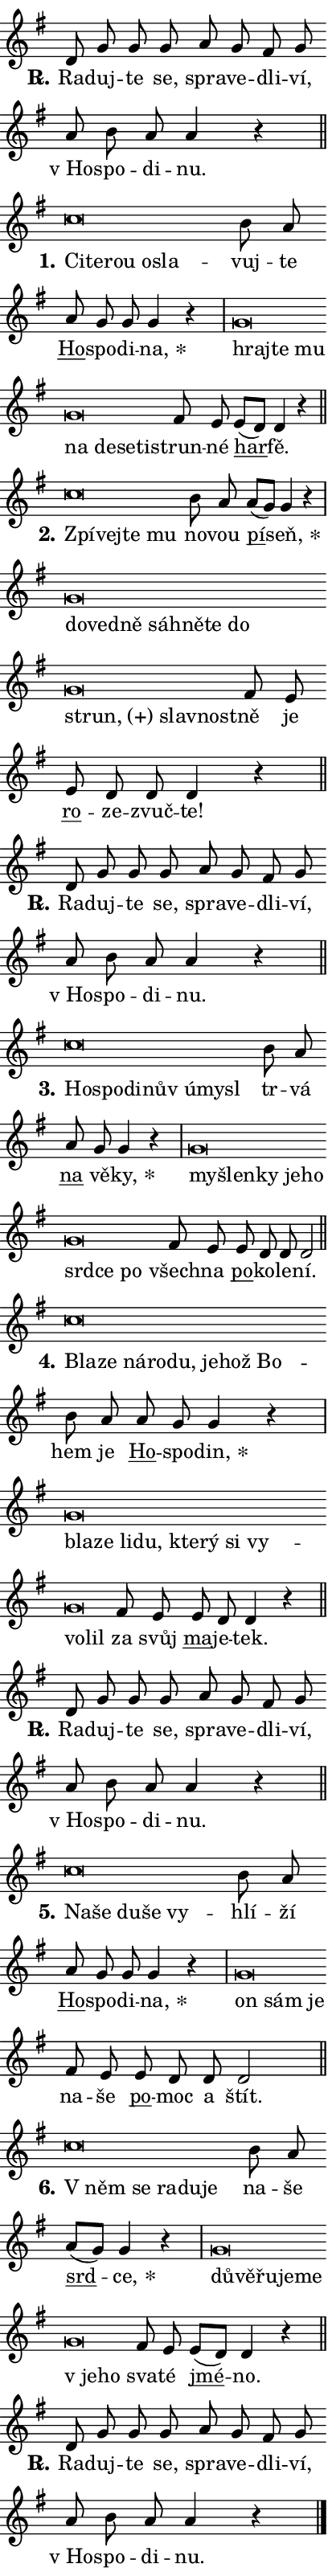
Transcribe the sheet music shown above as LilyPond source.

\version "2.24.0"
\header { tagline = "" }
\paper {
  indent = 0\cm
  top-margin = 0\cm
  right-margin = 0.13\cm % to fit lyric hyphens
  bottom-margin = 0\cm
  left-margin = 0\cm
  paper-width = 7\cm
  page-breaking = #ly:one-page-breaking
  system-system-spacing.basic-distance = #11
  score-system-spacing.basic-distance = #11
  ragged-last = ##f
}


%% Author: Thomas Morley
%% https://lists.gnu.org/archive/html/lilypond-user/2020-05/msg00002.html
#(define (line-position grob)
"Returns position of @var[grob} in current system:
   @code{'start}, if at first time-step
   @code{'end}, if at last time-step
   @code{'middle} otherwise
"
  (let* ((col (ly:item-get-column grob))
         (ln (ly:grob-object col 'left-neighbor))
         (rn (ly:grob-object col 'right-neighbor))
         (col-to-check-left (if (ly:grob? ln) ln col))
         (col-to-check-right (if (ly:grob? rn) rn col))
         (break-dir-left
           (and
             (ly:grob-property col-to-check-left 'non-musical #f)
             (ly:item-break-dir col-to-check-left)))
         (break-dir-right
           (and
             (ly:grob-property col-to-check-right 'non-musical #f)
             (ly:item-break-dir col-to-check-right))))
        (cond ((eqv? 1 break-dir-left) 'start)
              ((eqv? -1 break-dir-right) 'end)
              (else 'middle))))

#(define (tranparent-at-line-position vctor)
  (lambda (grob)
  "Relying on @code{line-position} select the relevant enry from @var{vctor}.
Used to determine transparency,"
    (case (line-position grob)
      ((end) (not (vector-ref vctor 0)))
      ((middle) (not (vector-ref vctor 1)))
      ((start) (not (vector-ref vctor 2))))))

noteHeadBreakVisibility =
#(define-music-function (break-visibility)(vector?)
"Makes @code{NoteHead}s transparent relying on @var{break-visibility}"
#{
  \override NoteHead.transparent =
    #(tranparent-at-line-position break-visibility)
#})

#(define delete-ledgers-for-transparent-note-heads
  (lambda (grob)
    "Reads whether a @code{NoteHead} is transparent.
If so this @code{NoteHead} is removed from @code{'note-heads} from
@var{grob}, which is supposed to be @code{LedgerLineSpanner}.
As a result ledgers are not printed for this @code{NoteHead}"
    (let* ((nhds-array (ly:grob-object grob 'note-heads))
           (nhds-list
             (if (ly:grob-array? nhds-array)
                 (ly:grob-array->list nhds-array)
                 '()))
           ;; Relies on the transparent-property being done before
           ;; Staff.LedgerLineSpanner.after-line-breaking is executed.
           ;; This is fragile ...
           (to-keep
             (remove
               (lambda (nhd)
                 (ly:grob-property nhd 'transparent #f))
               nhds-list)))
      ;; TODO find a better method to iterate over grob-arrays, similiar
      ;; to filter/remove etc for lists
      ;; For now rebuilt from scratch
      (set! (ly:grob-object grob 'note-heads)  '())
      (for-each
        (lambda (nhd)
          (ly:pointer-group-interface::add-grob grob 'note-heads nhd))
        to-keep))))

squashNotes = {
  \override NoteHead.X-extent = #'(-0.2 . 0.2)
  \override NoteHead.Y-extent = #'(-0.75 . 0)
  \override NoteHead.stencil =
    #(lambda (grob)
       (let ((pos (ly:grob-property grob 'staff-position)))
         (begin
           (if (< pos -7) (display "ERROR: Lower brevis then expected\n") (display ""))
           (if (<= pos -6) ly:text-interface::print ly:note-head::print))))
}
unSquashNotes = {
  \revert NoteHead.X-extent
  \revert NoteHead.Y-extent
  \revert NoteHead.stencil
}

hideNotes = \noteHeadBreakVisibility #begin-of-line-visible
unHideNotes = \noteHeadBreakVisibility #all-visible

% work-around for resetting accidentals
% https://lilypond.org/doc/v2.23/Documentation/notation/displaying-rhythms#unmetered-music
cadenzaMeasure = {
  \cadenzaOff
  \partial 1024 s1024
  \cadenzaOn
}

#(define-markup-command (accent layout props text) (markup?)
  "Underline accented syllable"
  (interpret-markup layout props
    #{\markup \override #'(offset . 4.3) \underline { #text }#}))

responsum = \markup \concat {
  "R" \hspace #-1.05 \path #0.1 #'((moveto 0 0.07) (lineto 0.9 0.8)) \hspace #0.05 "."
}

spaceSize = #0.6828661417322834 % exact space size for TeX Gyre Schola

\layout {
  \context {
    \Staff
    \remove "Time_signature_engraver"
    \override LedgerLineSpanner.after-line-breaking = #delete-ledgers-for-transparent-note-heads
  }
  \context {
    \Lyrics {
      \override LyricSpace.minimum-distance = \spaceSize
      \override LyricText.font-name = #"TeX Gyre Schola"
      \override LyricText.font-size = 1
      \override StanzaNumber.font-name = #"TeX Gyre Schola Bold"
      \override StanzaNumber.font-size = 1
    }
  }
  \context {
    \Score 
    \override NoteHead.text =
      #(lambda (grob) 
        (let ((pos (ly:grob-property grob 'staff-position)))
          #{\markup {
            \combine
              \halign #-0.55 \raise #(if (= pos -6) 0 0.5) \override #'(thickness . 2) \draw-line #'(3.2 . 0)
              \musicglyph "noteheads.sM1"
          }#}))
  }
}

% magnetic-lyrics.ily
%
%   written by
%     Jean Abou Samra <jean@abou-samra.fr>
%     Werner Lemberg <wl@gnu.org>
%
%   adapted by
%     Jiri Hon <jiri.hon@gmail.com>
%
% Version 2022-Apr-15

% https://www.mail-archive.com/lilypond-user@gnu.org/msg149350.html

#(define (Left_hyphen_pointer_engraver context)
   "Collect syllable-hyphen-syllable occurrences in lyrics and store
them in properties.  This engraver only looks to the left.  For
example, if the lyrics input is @code{foo -- bar}, it does the
following.

@itemize @bullet
@item
Set the @code{text} property of the @code{LyricHyphen} grob between
@q{foo} and @q{bar} to @code{foo}.

@item
Set the @code{left-hyphen} property of the @code{LyricText} grob with
text @q{foo} to the @code{LyricHyphen} grob between @q{foo} and
@q{bar}.
@end itemize

Use this auxiliary engraver in combination with the
@code{lyric-@/text::@/apply-@/magnetic-@/offset!} hook."
   (let ((hyphen #f)
         (text #f))
     (make-engraver
      (acknowledgers
       ((lyric-syllable-interface engraver grob source-engraver)
        (set! text grob)))
      (end-acknowledgers
       ((lyric-hyphen-interface engraver grob source-engraver)
        ;(when (not (grob::has-interface grob 'lyric-space-interface))
          (set! hyphen grob)));)
      ((stop-translation-timestep engraver)
       (when (and text hyphen)
         (ly:grob-set-object! text 'left-hyphen hyphen))
       (set! text #f)
       (set! hyphen #f)))))

#(define (lyric-text::apply-magnetic-offset! grob)
   "If the space between two syllables is less than the value in
property @code{LyricText@/.details@/.squash-threshold}, move the right
syllable to the left so that it gets concatenated with the left
syllable.

Use this function as a hook for
@code{LyricText@/.after-@/line-@/breaking} if the
@code{Left_@/hyphen_@/pointer_@/engraver} is active."
   (let ((hyphen (ly:grob-object grob 'left-hyphen #f)))
     (when hyphen
       (let ((left-text (ly:spanner-bound hyphen LEFT)))
         (when (grob::has-interface left-text 'lyric-syllable-interface)
           (let* ((common (ly:grob-common-refpoint grob left-text X))
                  (this-x-ext (ly:grob-extent grob common X))
                  (left-x-ext
                   (begin
                     ;; Trigger magnetism for left-text.
                     (ly:grob-property left-text 'after-line-breaking)
                     (ly:grob-extent left-text common X)))
                  ;; `delta` is the gap width between two syllables.
                  (delta (- (interval-start this-x-ext)
                            (interval-end left-x-ext)))
                  (details (ly:grob-property grob 'details))
                  (threshold (assoc-get 'squash-threshold details 0.2)))
             (when (< delta threshold)
               (let* (;; We have to manipulate the input text so that
                      ;; ligatures crossing syllable boundaries are not
                      ;; disabled.  For languages based on the Latin
                      ;; script this is essentially a beautification.
                      ;; However, for non-Western scripts it can be a
                      ;; necessity.
                      (lt (ly:grob-property left-text 'text))
                      (rt (ly:grob-property grob 'text))
                      (is-space (grob::has-interface hyphen 'lyric-space-interface))
                      (space (if is-space " " ""))
                      (extra-delta (if is-space spaceSize 0))
                      ;; Append new syllable.
                      (ltrt-space (if (and (string? lt) (string? rt))
                                (string-append lt space rt)
                                (make-concat-markup (list lt space rt))))
                      ;; Right-align `ltrt` to the right side.
                      (ltrt-space-markup (grob-interpret-markup
                               grob
                               (make-translate-markup
                                (cons (interval-length this-x-ext) 0)
                                (make-right-align-markup ltrt-space)))))
                 (begin
                   ;; Don't print `left-text`.
                   (ly:grob-set-property! left-text 'stencil #f)
                   ;; Set text and stencil (which holds all collected
                   ;; syllables so far) and shift it to the left.
                   (ly:grob-set-property! grob 'text ltrt-space)
                   (ly:grob-set-property! grob 'stencil ltrt-space-markup)
                   (ly:grob-translate-axis! grob (- (- delta extra-delta)) X))))))))))


#(define (lyric-hyphen::displace-bounds-first grob)
   ;; Make very sure this callback isn't triggered too early.
   (let ((left (ly:spanner-bound grob LEFT))
         (right (ly:spanner-bound grob RIGHT)))
     (ly:grob-property left 'after-line-breaking)
     (ly:grob-property right 'after-line-breaking)
     (ly:lyric-hyphen::print grob)))

squashThreshold = #0.4

\layout {
  \context {
    \Lyrics
    \consists #Left_hyphen_pointer_engraver
    \override LyricText.after-line-breaking =
      #lyric-text::apply-magnetic-offset!
    \override LyricHyphen.stencil = #lyric-hyphen::displace-bounds-first
    \override LyricText.details.squash-threshold = \squashThreshold
    \override LyricHyphen.minimum-distance = 0
    \override LyricHyphen.minimum-length = \squashThreshold
  }
}

squashText = \override LyricText.details.squash-threshold = 9999
unSquashText = \override LyricText.details.squash-threshold = \squashThreshold

leftText = \override LyricText.self-alignment-X = #LEFT
unLeftText = \revert LyricText.self-alignment-X

starOffset = #(lambda (grob) 
                (let ((x_offset (ly:self-alignment-interface::aligned-on-x-parent grob)))
                  (if (= x_offset 0) 0 (+ x_offset 1.2))))

star = #(define-music-function (syllable)(string?)
"Append star separator at the end of a syllable"
#{
  \once \override LyricText.X-offset = #starOffset
  \lyricmode { \markup {
    #syllable
    \override #'((font-name . "TeX Gyre Schola Bold")) \hspace #0.2 \lower #0.65 \larger "*"
  } }
#})

starAccent = #(define-music-function (syllable)(string?)
"Append star separator at the end of a syllable and make accent"
#{
  \once \override LyricText.X-offset = #starOffset
  \lyricmode { \markup {
    \accent #syllable
    \override #'((font-name . "TeX Gyre Schola Bold")) \hspace #0.2 \lower #0.65 \larger "*"
  } }
#})

breath = #(define-music-function (syllable)(string?)
"Append breathing indicator at the end of a syllable"
#{
  \lyricmode { \markup { #syllable "+" } }
#})

optionalBreath = #(define-music-function (syllable)(string?)
"Append optional breathing indicator at the end of a syllable"
#{
  \lyricmode { \markup { #syllable "(+)" } }
#})


\score {
    <<
        \new Voice = "melody" { \cadenzaOn \key g \major \relative { d'8 g g g a g \bar "" fis g \bar "" a b a a4 r \cadenzaMeasure \bar "||" \break } }
        \new Lyrics \lyricsto "melody" { \lyricmode { \set stanza = \responsum
Ra -- duj -- te se, spra -- ve -- dli -- ví, "v Ho" -- spo -- di -- nu. } }
    >>
    \layout {}
}

\score {
    <<
        \new Voice = "melody" { \cadenzaOn \key g \major \relative { \squashNotes c''\breve*1/16 \hideNotes \breve*1/16 \bar "" \breve*1/16 \bar "" \breve*1/16 \breve*1/16 \bar "" \unHideNotes \unSquashNotes b8 a \bar "" a g g g4 r \cadenzaMeasure \bar "|" \squashNotes g\breve*1/16 \hideNotes \breve*1/16 \bar "" \breve*1/16 \bar "" \breve*1/16 \bar "" \breve*1/16 \bar "" \breve*1/16 \breve*1/16 \bar "" \unHideNotes \unSquashNotes fis8 e \bar "" e[( d)] d4 r \cadenzaMeasure \bar "||" \break } }
        \new Lyrics \lyricsto "melody" { \lyricmode { \set stanza = "1."
\leftText Ci -- \squashText te -- rou o -- sla -- \unLeftText \unSquashText vuj -- te \markup \accent Ho -- spo -- di -- \star na, \leftText hraj -- \squashText te mu na de -- se -- ti -- \unLeftText \unSquashText strun -- né \markup \accent har -- fě. } }
    >>
    \layout {}
}

\score {
    <<
        \new Voice = "melody" { \cadenzaOn \key g \major \relative { \squashNotes c''\breve*1/16 \hideNotes \breve*1/16 \bar "" \breve*1/16 \breve*1/16 \bar "" \unHideNotes \unSquashNotes b8 a \bar "" a[( g)] g4 r \cadenzaMeasure \bar "|" \squashNotes g\breve*1/16 \hideNotes \breve*1/16 \bar "" \breve*1/16 \bar "" \breve*1/16 \bar "" \breve*1/16 \bar "" \breve*1/16 \bar "" \breve*1/16 \bar "" \breve*1/16 \bar "" \breve*1/16 \breve*1/16 \bar "" \unHideNotes \unSquashNotes fis8 e \bar "" e d d d4 r \cadenzaMeasure \bar "||" \break } }
        \new Lyrics \lyricsto "melody" { \lyricmode { \set stanza = "2."
\leftText Zpí -- \squashText vej -- te mu \unLeftText \unSquashText no -- vou \markup \accent pí -- \star seň, \leftText do -- \squashText ved -- ně sáh -- ně -- te do \optionalBreath strun, slav -- nost -- \unLeftText \unSquashText ně je \markup \accent ro -- ze -- zvuč -- te! } }
    >>
    \layout {}
}

\score {
    <<
        \new Voice = "melody" { \cadenzaOn \key g \major \relative { d'8 g g g a g \bar "" fis g \bar "" a b a a4 r \cadenzaMeasure \bar "||" \break } }
        \new Lyrics \lyricsto "melody" { \lyricmode { \set stanza = \responsum
Ra -- duj -- te se, spra -- ve -- dli -- ví, "v Ho" -- spo -- di -- nu. } }
    >>
    \layout {}
}

\score {
    <<
        \new Voice = "melody" { \cadenzaOn \key g \major \relative { \squashNotes c''\breve*1/16 \hideNotes \breve*1/16 \bar "" \breve*1/16 \bar "" \breve*1/16 \bar "" \breve*1/16 \bar "" \breve*1/16 \breve*1/16 \bar "" \unHideNotes \unSquashNotes b8 a \bar "" a g g4 r \cadenzaMeasure \bar "|" \squashNotes g\breve*1/16 \hideNotes \breve*1/16 \bar "" \breve*1/16 \bar "" \breve*1/16 \bar "" \breve*1/16 \bar "" \breve*1/16 \bar "" \breve*1/16 \breve*1/16 \bar "" \unHideNotes \unSquashNotes fis8 e \bar "" e d d d2 \cadenzaMeasure \bar "||" \break } }
        \new Lyrics \lyricsto "melody" { \lyricmode { \set stanza = "3."
\leftText Ho -- \squashText spo -- di -- nův ú -- my -- sl \unLeftText \unSquashText tr -- vá \markup \accent na vě -- \star ky, \leftText my -- \squashText šlen -- ky je -- ho srd -- ce po \unLeftText \unSquashText všech -- na \markup \accent po -- ko -- le -- ní. } }
    >>
    \layout {}
}

\score {
    <<
        \new Voice = "melody" { \cadenzaOn \key g \major \relative { \squashNotes c''\breve*1/16 \hideNotes \breve*1/16 \bar "" \breve*1/16 \bar "" \breve*1/16 \bar "" \breve*1/16 \bar "" \breve*1/16 \bar "" \breve*1/16 \breve*1/16 \bar "" \unHideNotes \unSquashNotes b8 a \bar "" a g g4 r \cadenzaMeasure \bar "|" \squashNotes g\breve*1/16 \hideNotes \breve*1/16 \bar "" \breve*1/16 \bar "" \breve*1/16 \bar "" \breve*1/16 \bar "" \breve*1/16 \bar "" \breve*1/16 \bar "" \breve*1/16 \bar "" \breve*1/16 \breve*1/16 \bar "" \unHideNotes \unSquashNotes fis8 e \bar "" e d d4 r \cadenzaMeasure \bar "||" \break } }
        \new Lyrics \lyricsto "melody" { \lyricmode { \set stanza = "4."
\leftText Bla -- \squashText ze ná -- ro -- du, je -- hož Bo -- \unLeftText \unSquashText hem je \markup \accent Ho -- spo -- \star din, \leftText bla -- \squashText ze li -- du, kte -- rý si vy -- vo -- lil \unLeftText \unSquashText za svůj \markup \accent ma -- je -- tek. } }
    >>
    \layout {}
}

\score {
    <<
        \new Voice = "melody" { \cadenzaOn \key g \major \relative { d'8 g g g a g \bar "" fis g \bar "" a b a a4 r \cadenzaMeasure \bar "||" \break } }
        \new Lyrics \lyricsto "melody" { \lyricmode { \set stanza = \responsum
Ra -- duj -- te se, spra -- ve -- dli -- ví, "v Ho" -- spo -- di -- nu. } }
    >>
    \layout {}
}

\score {
    <<
        \new Voice = "melody" { \cadenzaOn \key g \major \relative { \squashNotes c''\breve*1/16 \hideNotes \breve*1/16 \bar "" \breve*1/16 \bar "" \breve*1/16 \breve*1/16 \bar "" \unHideNotes \unSquashNotes b8 a \bar "" a g g g4 r \cadenzaMeasure \bar "|" \squashNotes g\breve*1/16 \hideNotes \breve*1/16 \breve*1/16 \bar "" \unHideNotes \unSquashNotes fis8 e \bar "" e d d d2 \cadenzaMeasure \bar "||" \break } }
        \new Lyrics \lyricsto "melody" { \lyricmode { \set stanza = "5."
\leftText Na -- \squashText še du -- še vy -- \unLeftText \unSquashText hlí -- ží \markup \accent Ho -- spo -- di -- \star na, \leftText on \squashText sám je \unLeftText \unSquashText na -- še \markup \accent po -- moc a štít. } }
    >>
    \layout {}
}

\score {
    <<
        \new Voice = "melody" { \cadenzaOn \key g \major \relative { \squashNotes c''\breve*1/16 \hideNotes \breve*1/16 \bar "" \breve*1/16 \bar "" \breve*1/16 \breve*1/16 \bar "" \unHideNotes \unSquashNotes b8 a \bar "" a[( g)] g4 r \cadenzaMeasure \bar "|" \squashNotes g\breve*1/16 \hideNotes \breve*1/16 \bar "" \breve*1/16 \bar "" \breve*1/16 \bar "" \breve*1/16 \bar "" \breve*1/16 \breve*1/16 \bar "" \unHideNotes \unSquashNotes fis8 e \bar "" e[( d)] d4 r \cadenzaMeasure \bar "||" \break } }
        \new Lyrics \lyricsto "melody" { \lyricmode { \set stanza = "6."
\leftText "V něm" \squashText se ra -- du -- je \unLeftText \unSquashText na -- še \markup \accent srd -- \star ce, \leftText dů -- \squashText vě -- řu -- je -- me "v je" -- ho \unLeftText \unSquashText sva -- té \markup \accent jmé -- no. } }
    >>
    \layout {}
}

\score {
    <<
        \new Voice = "melody" { \cadenzaOn \key g \major \relative { d'8 g g g a g \bar "" fis g \bar "" a b a a4 r \cadenzaMeasure \bar "||" \break } \bar "|." }
        \new Lyrics \lyricsto "melody" { \lyricmode { \set stanza = \responsum
Ra -- duj -- te se, spra -- ve -- dli -- ví, "v Ho" -- spo -- di -- nu. } }
    >>
    \layout {}
}
